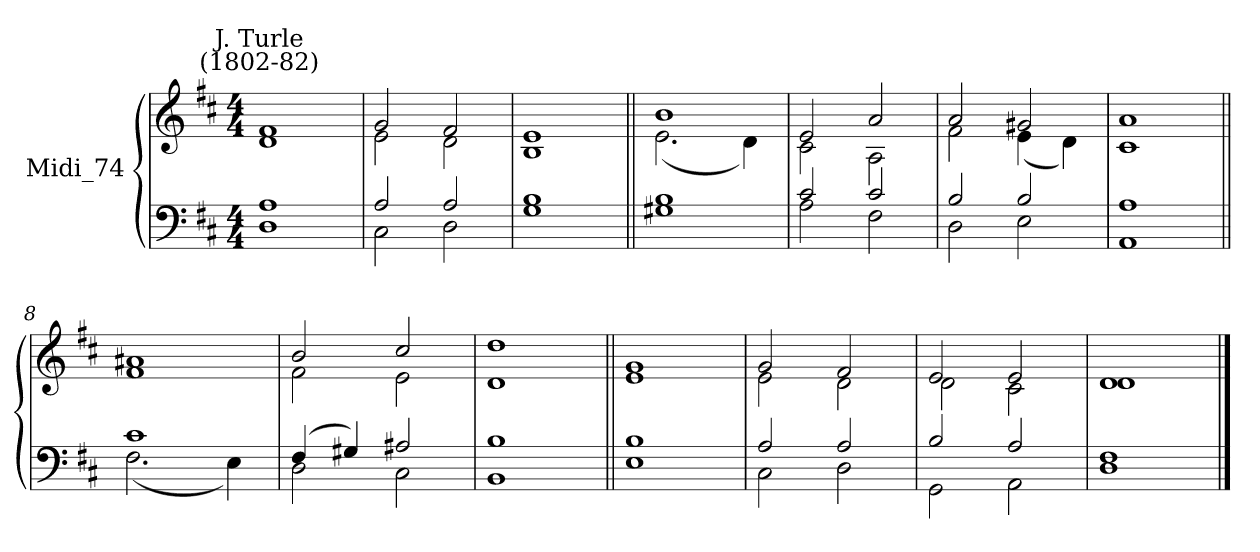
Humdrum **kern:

**kern	**kern
*part2	*part1
*staff2	*staff1
*I"Midi_74	*I"Midi_74
*clefF4	*clefG2
*k[f#c#]	*k[f#c#]
*D:	*D:
*M4/4	*M4/4
=1	=1
*^	*^
!	!	!LO:TX:a:cj:t=J. Turle\n(1802-82)	!
1A/	1D\	1f#/	1d\
=2	=2	=2	=2
2A/	2C#\	2g/	2e\
2A/	2D\	2f#/	2d\
=3	=3	=3	=3
1B/	1G\	1e/	1B\
=4||	=4||	=4||	=4||
1B/	1G#X\	1b/	(<2.e\
.	.	.	4d\)
=5	=5	=5	=5
2c#/	2A\	2e/	2c#\
2c#/	2F#\	2a/	2A\
=6	=6	=6	=6
2B/	2D\	2a/	2f#\
2B/	2E\	2g#X/	(<4e\
.	.	.	4d\)
=7	=7	=7	=7
1A/	1AA\	1a/	1c#\
=8||	=8||	=8||	=8||
1c#/	(<2.F#\	1a#X/	1f#\
.	4E\)	.	.
=9	=9	=9	=9
(>4F#/	2D\	2b/	2f#\
4G#X/)	.	.	.
2A#X/	2C#\	2cc#/	2e\
=10	=10	=10	=10
1B/	1BB\	1dd/	1d\
=11||	=11||	=11||	=11||
1B/	1E\	1g/	1e\
=12	=12	=12	=12
2A/	2C#\	2g/	2e\
2A/	2D\	2f#/	2d\
=13	=13	=13	=13
2B/	2GG\	2e/	2d\
2A/	2AA\	2e/	2c#\
=14	=14	=14	=14
1F#/	1D\	1d/	1d\
*v	*v	*	*
*	*v	*v
==	==
*-	*-
